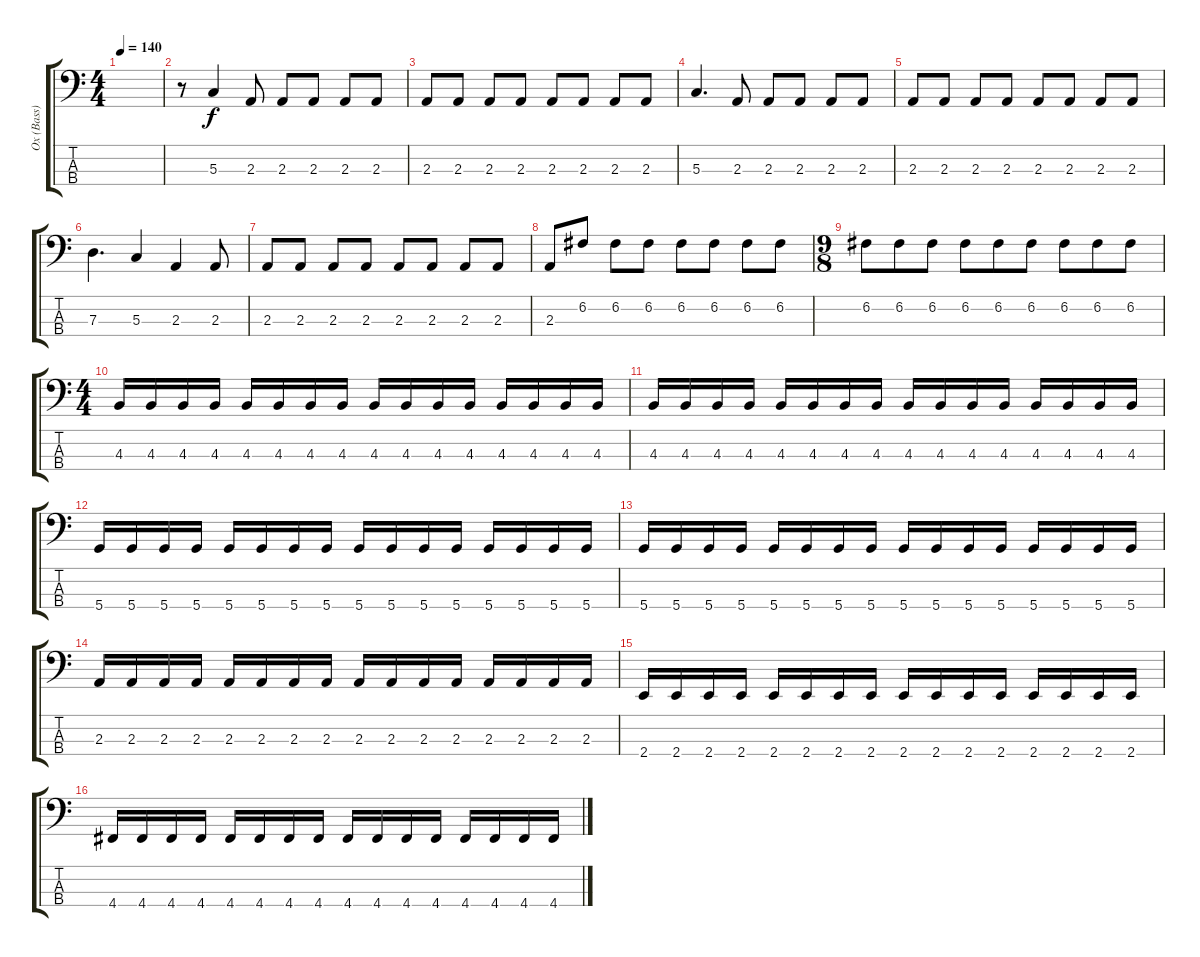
\track ("Ox (Bass)" "Ox (Bass)") {instrument electricbasspick}
\staff {score tabs}
\tuning (F2 C2 G1 D1) {hide}
\ts (4 4)
\tempo 140
\clef f4
\ks c
|
r.8 5.3.4 2.3.8 2.3.8 2.3.8 2.3.8 2.3.8 |
2.3.8 2.3.8 2.3.8 2.3.8 2.3.8 2.3.8 2.3.8 2.3.8 |
5.3.4{d} 2.3.8 2.3.8 2.3.8 2.3.8 2.3.8 |
2.3.8 2.3.8 2.3.8 2.3.8 2.3.8 2.3.8 2.3.8 2.3.8 |
7.3.4{d} 5.3.4 2.3.4 2.3.8 |
2.3.8 2.3.8 2.3.8 2.3.8 2.3.8 2.3.8 2.3.8 2.3.8 |
2.3.8 6.2.8 6.2.8 6.2.8 6.2.8 6.2.8 6.2.8 6.2.8 |
\ts (9 8)
6.2.8 6.2.8 6.2.8 6.2.8 6.2.8 6.2.8 6.2.8 6.2.8 6.2.8 |
\ts (4 4)
4.3.16 4.3.16 4.3.16 4.3.16 4.3.16 4.3.16 4.3.16 4.3.16 4.3.16 4.3.16 4.3.16 4.3.16 4.3.16 4.3.16 4.3.16 4.3.16 |
4.3.16 4.3.16 4.3.16 4.3.16 4.3.16 4.3.16 4.3.16 4.3.16 4.3.16 4.3.16 4.3.16 4.3.16 4.3.16 4.3.16 4.3.16 4.3.16 |
5.4.16 5.4.16 5.4.16 5.4.16 5.4.16 5.4.16 5.4.16 5.4.16 5.4.16 5.4.16 5.4.16 5.4.16 5.4.16 5.4.16 5.4.16 5.4.16 |
5.4.16 5.4.16 5.4.16 5.4.16 5.4.16 5.4.16 5.4.16 5.4.16 5.4.16 5.4.16 5.4.16 5.4.16 5.4.16 5.4.16 5.4.16 5.4.16 |
2.3.16 2.3.16 2.3.16 2.3.16 2.3.16 2.3.16 2.3.16 2.3.16 2.3.16 2.3.16 2.3.16 2.3.16 2.3.16 2.3.16 2.3.16 2.3.16 |
2.4.16 2.4.16 2.4.16 2.4.16 2.4.16 2.4.16 2.4.16 2.4.16 2.4.16 2.4.16 2.4.16 2.4.16 2.4.16 2.4.16 2.4.16 2.4.16 |
4.4.16 4.4.16 4.4.16 4.4.16 4.4.16 4.4.16 4.4.16 4.4.16 4.4.16 4.4.16 4.4.16 4.4.16 4.4.16 4.4.16 4.4.16 4.4.16
